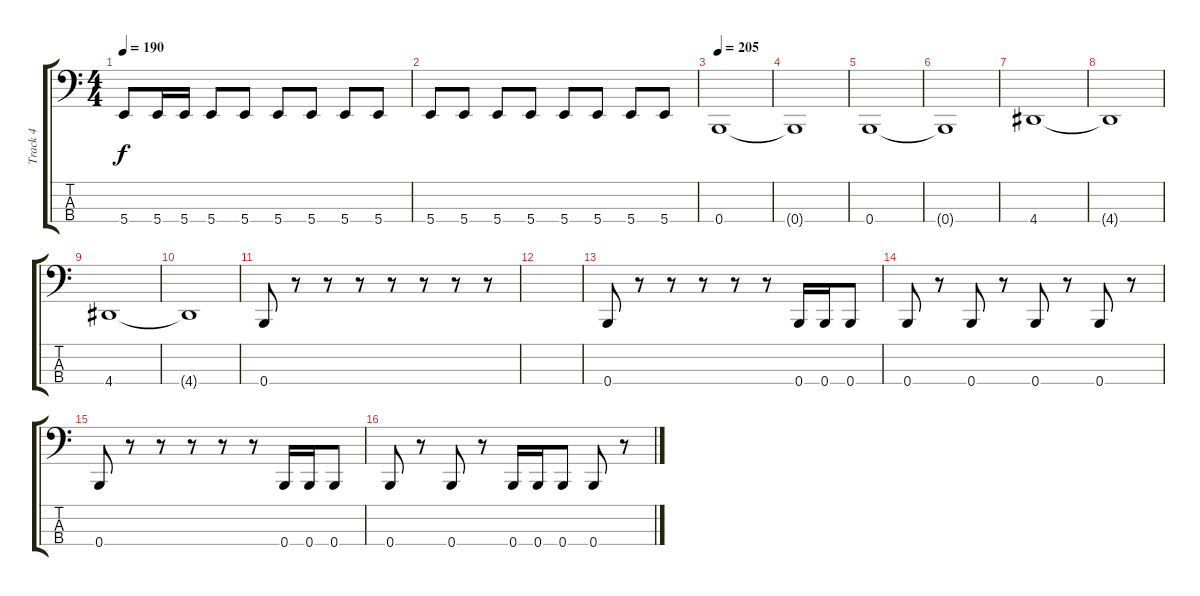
\track ("Track 4" "Track 4") {instrument electricbassfinger}
\staff {score tabs}
\tuning (E2 B1 Gb1 B0) {hide}
\ts (4 4)
\tempo 190
\clef f4
\ks c
5.4.8{dy f} 5.4.16 5.4.16 5.4.8 5.4.8 5.4.8 5.4.8 5.4.8 5.4.8 |
5.4.8 5.4.8 5.4.8 5.4.8 5.4.8 5.4.8 5.4.8 5.4.8 |
\tempo 205
0.4.1 |
0.4{t}.1 |
0.4.1 |
0.4{t}.1 |
4.4.1 |
4.4{t}.1 |
4.4.1 |
4.4{t}.1 |
0.4.8 r.8 r.8 r.8 r.8 r.8 r.8 r.8 |
|
0.4.8 r.8 r.8 r.8 r.8 r.8 0.4.16 0.4.16 0.4.8 |
0.4.8 r.8 0.4.8 r.8 0.4.8 r.8 0.4.8 r.8 |
0.4.8 r.8 r.8 r.8 r.8 r.8 0.4.16 0.4.16 0.4.8 |
0.4.8 r.8 0.4.8 r.8 0.4.16 0.4.16 0.4.8 0.4.8 r.8
